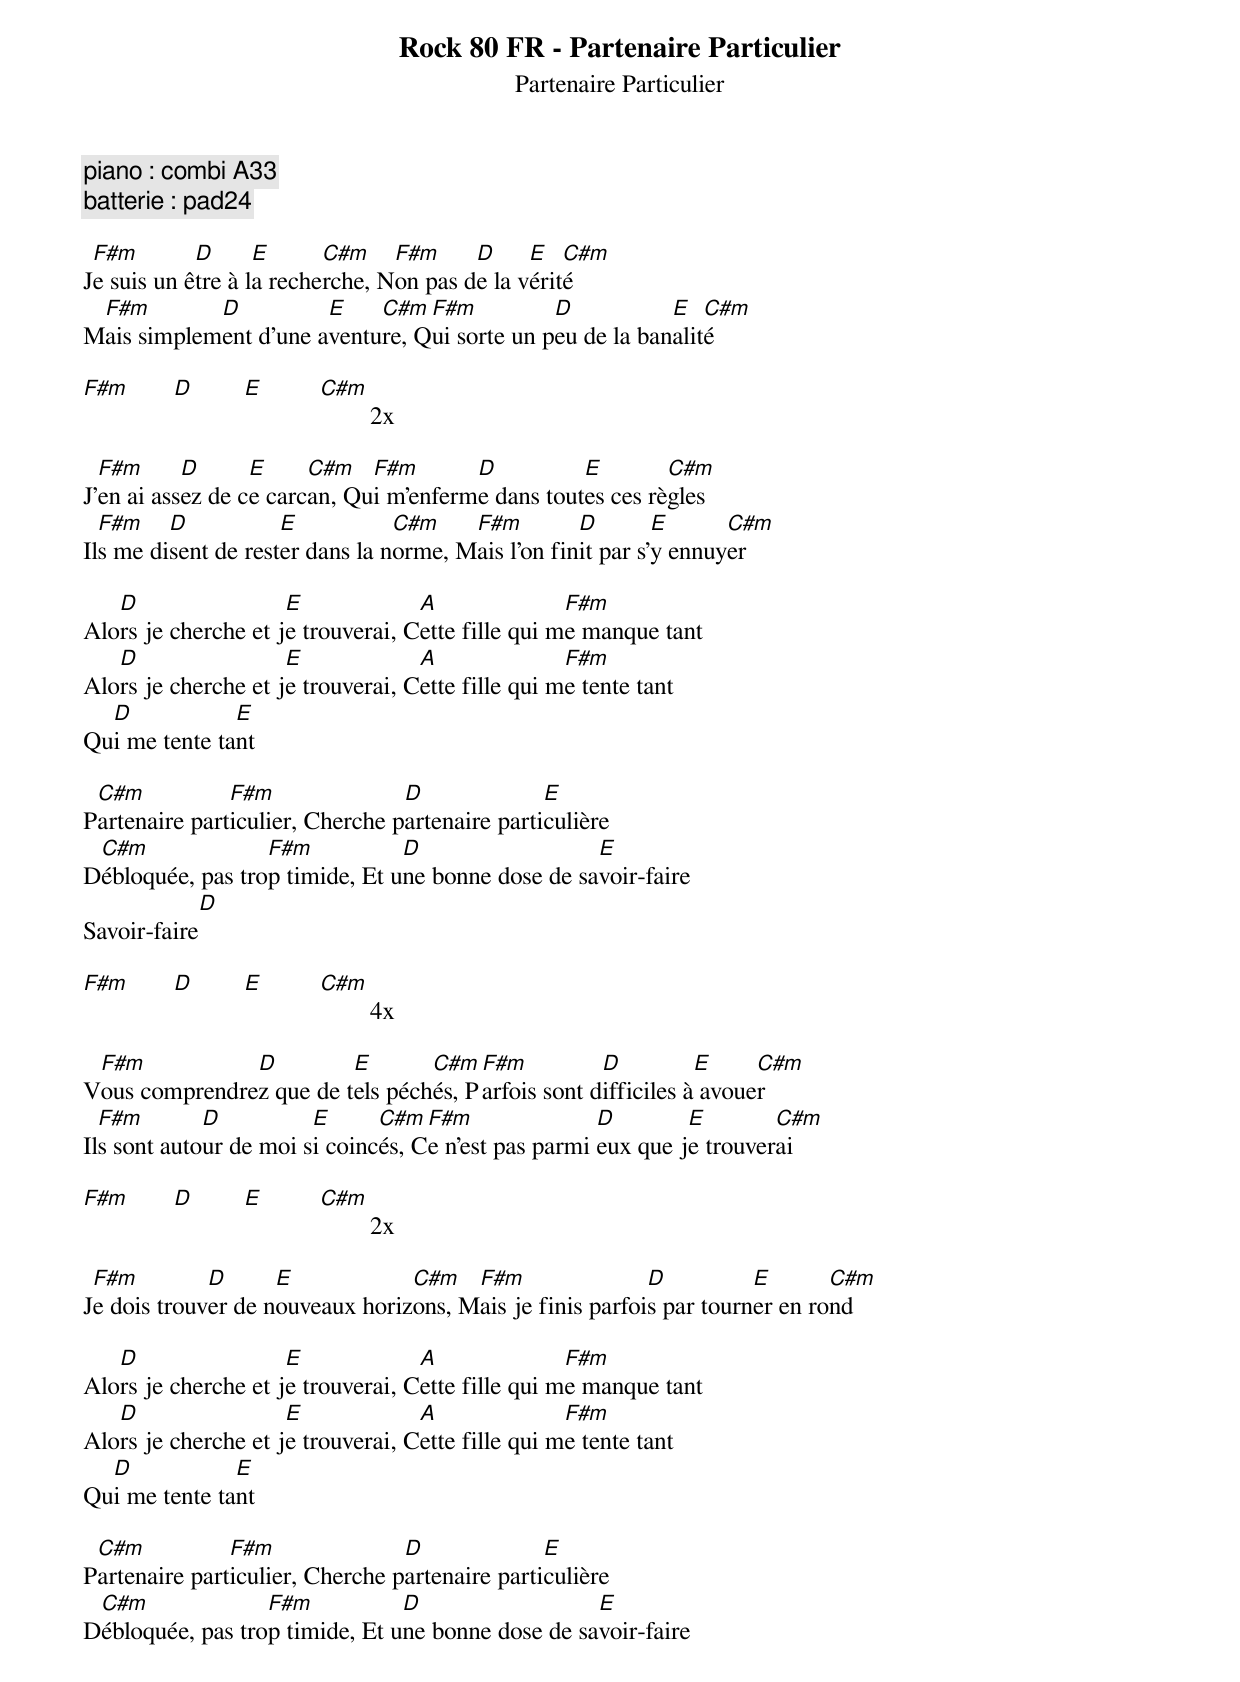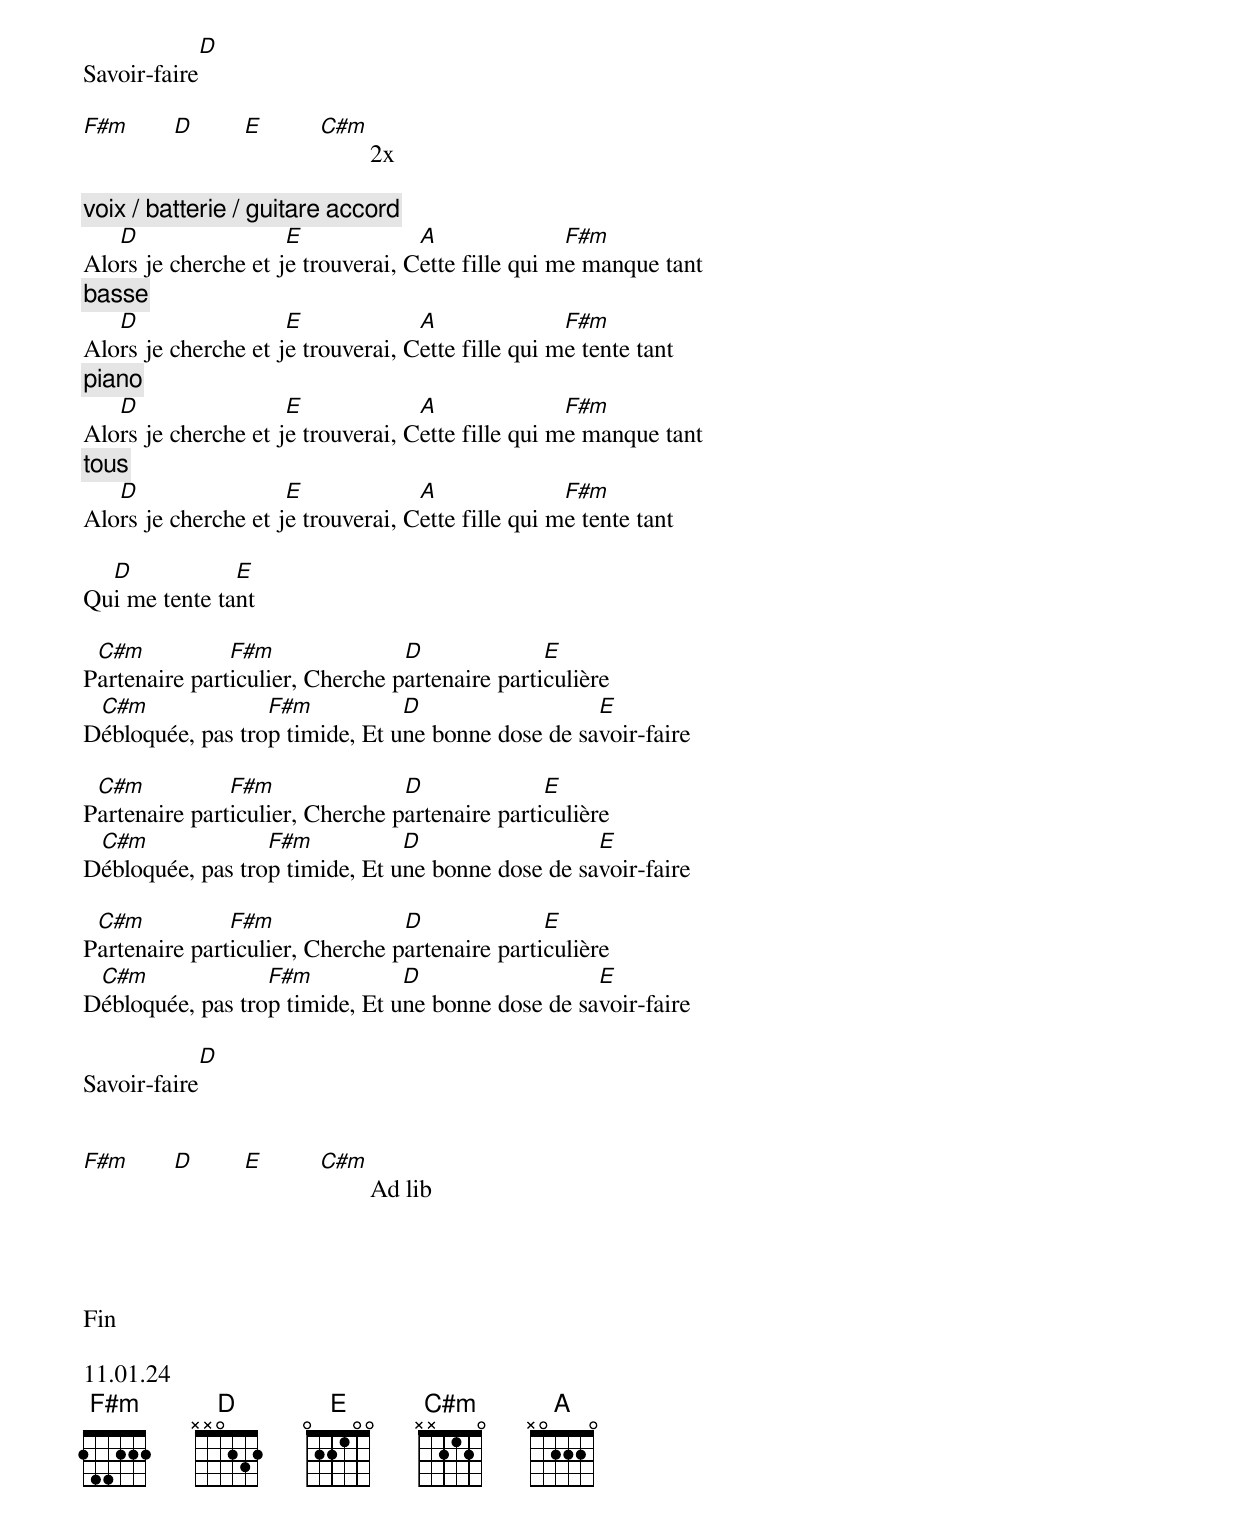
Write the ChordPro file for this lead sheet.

{title: Rock 80 FR - Partenaire Particulier}
{subtitle: Partenaire Particulier}
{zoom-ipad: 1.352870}
{c: piano : combi A33}
{c:batterie : pad24}

J[F#m]e suis un ê[D]tre à l[E]a reche[C#m]rche, N[F#m]on pas d[D]e la v[E]érit[C#m]é
M[F#m]ais simplem[D]ent d'une a[E]ventu[C#m]re, Q[F#m]ui sorte un p[D]eu de la ban[E]alit[C#m]é

[F#m]       [D]        [E]         [C#m]        2x

J'[F#m]en ai ass[D]ez de c[E]e carc[C#m]an, Qu[F#m]i m'enferm[D]e dans tout[E]es ces rè[C#m]gles
Il[F#m]s me di[D]sent de rest[E]er dans la n[C#m]orme, M[F#m]ais l'on fin[D]it par s'[E]y ennuy[C#m]er

Alo[D]rs je cherche et j[E]e trouverai, C[A]ette fille qui m[F#m]e manque tant
Alo[D]rs je cherche et j[E]e trouverai, C[A]ette fille qui m[F#m]e tente tant
Qu[D]i me tente ta[E]nt

P[C#m]artenaire part[F#m]iculier, Cherche p[D]artenaire parti[E]culière
D[C#m]ébloquée, pas tro[F#m]p timide, Et u[D]ne bonne dose de sa[E]voir-faire
Savoir-faire[D]

[F#m]       [D]        [E]         [C#m]        4x

V[F#m]ous comprendre[D]z que de t[E]els péch[C#m]és, P[F#m]arfois sont d[D]ifficiles à[E] avoue[C#m]r
Il[F#m]s sont auto[D]ur de moi s[E]i coinc[C#m]és, C[F#m]e n'est pas parmi [D]eux que j[E]e trouver[C#m]ai

[F#m]       [D]        [E]         [C#m]        2x

J[F#m]e dois trouv[D]er de n[E]ouveaux horiz[C#m]ons, M[F#m]ais je finis parfoi[D]s par tourn[E]er en ro[C#m]nd

Alo[D]rs je cherche et j[E]e trouverai, C[A]ette fille qui m[F#m]e manque tant
Alo[D]rs je cherche et j[E]e trouverai, C[A]ette fille qui m[F#m]e tente tant
Qu[D]i me tente ta[E]nt

P[C#m]artenaire part[F#m]iculier, Cherche p[D]artenaire parti[E]culière
D[C#m]ébloquée, pas tro[F#m]p timide, Et u[D]ne bonne dose de sa[E]voir-faire
Savoir-faire[D]

[F#m]       [D]        [E]         [C#m]        2x

{c:voix / batterie / guitare accord}
Alo[D]rs je cherche et j[E]e trouverai, C[A]ette fille qui m[F#m]e manque tant
{c:basse}
Alo[D]rs je cherche et j[E]e trouverai, C[A]ette fille qui m[F#m]e tente tant
{c:piano}
Alo[D]rs je cherche et j[E]e trouverai, C[A]ette fille qui m[F#m]e manque tant
{c:tous}
Alo[D]rs je cherche et j[E]e trouverai, C[A]ette fille qui m[F#m]e tente tant

Qu[D]i me tente ta[E]nt

P[C#m]artenaire part[F#m]iculier, Cherche p[D]artenaire parti[E]culière
D[C#m]ébloquée, pas tro[F#m]p timide, Et u[D]ne bonne dose de sa[E]voir-faire

P[C#m]artenaire part[F#m]iculier, Cherche p[D]artenaire parti[E]culière
D[C#m]ébloquée, pas tro[F#m]p timide, Et u[D]ne bonne dose de sa[E]voir-faire

P[C#m]artenaire part[F#m]iculier, Cherche p[D]artenaire parti[E]culière
D[C#m]ébloquée, pas tro[F#m]p timide, Et u[D]ne bonne dose de sa[E]voir-faire

Savoir-faire[D]


[F#m]       [D]        [E]         [C#m]        Ad lib




Fin

11.01.24
